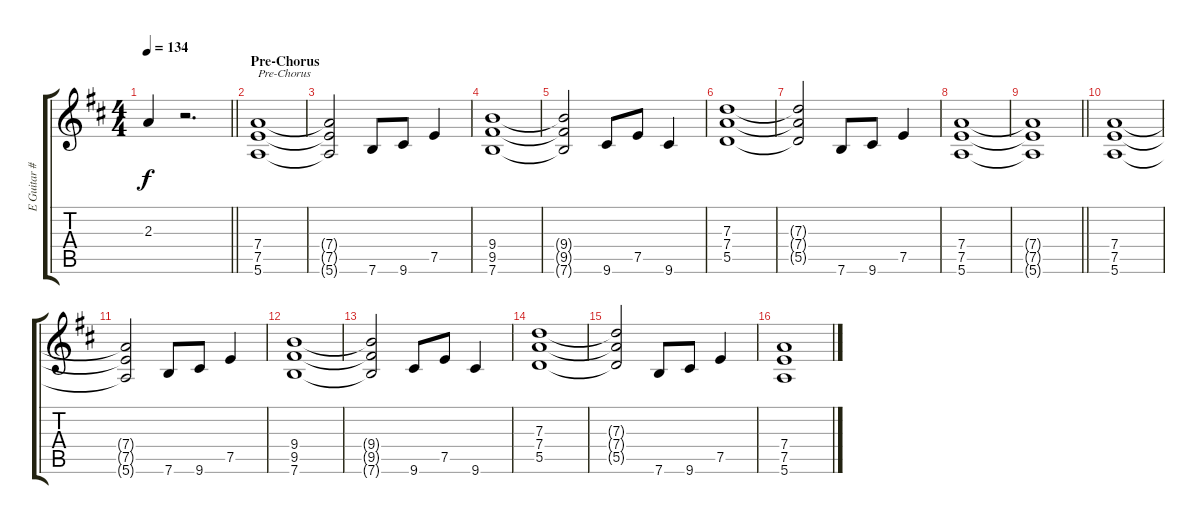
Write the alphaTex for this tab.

\track ("E Guitar #2" "E Guitar #") {instrument electricguitarjazz}
\staff {score tabs}
\tuning (E4 B3 G3 D3 A2 E2) {hide}
\ts (4 4)
\tempo 134
\clef g2
\barLineRight lightlight
\ks d
2.3{t}.4{dy f} r.2{d} |
\section ("" "Pre-Chorus")
(7.4 7.5 5.6).1{txt "Pre-Chorus"} |
(7.4{t} 7.5{t} 5.6{t}).2 7.6.8 9.6.8 7.5.4 |
(9.4 9.5 7.6).1 |
(9.4{t} 9.5{t} 7.6{t}).2 9.6.8 7.5.8 9.6.4 |
(7.3 7.4 5.5).1 |
(7.3{t} 7.4{t} 5.5{t}).2 7.6.8 9.6.8 7.5.4 |
(7.4 7.5 5.6).1 |
\barLineRight lightlight
(7.4{t} 7.5{t} 5.6{t}).1 |
(7.4 7.5 5.6).1 |
(7.4{t} 7.5{t} 5.6{t}).2 7.6.8 9.6.8 7.5.4 |
(9.4 9.5 7.6).1 |
(9.4{t} 9.5{t} 7.6{t}).2 9.6.8 7.5.8 9.6.4 |
(7.3 7.4 5.5).1 |
(7.3{t} 7.4{t} 5.5{t}).2 7.6.8 9.6.8 7.5.4 |
(7.4 7.5 5.6).1
